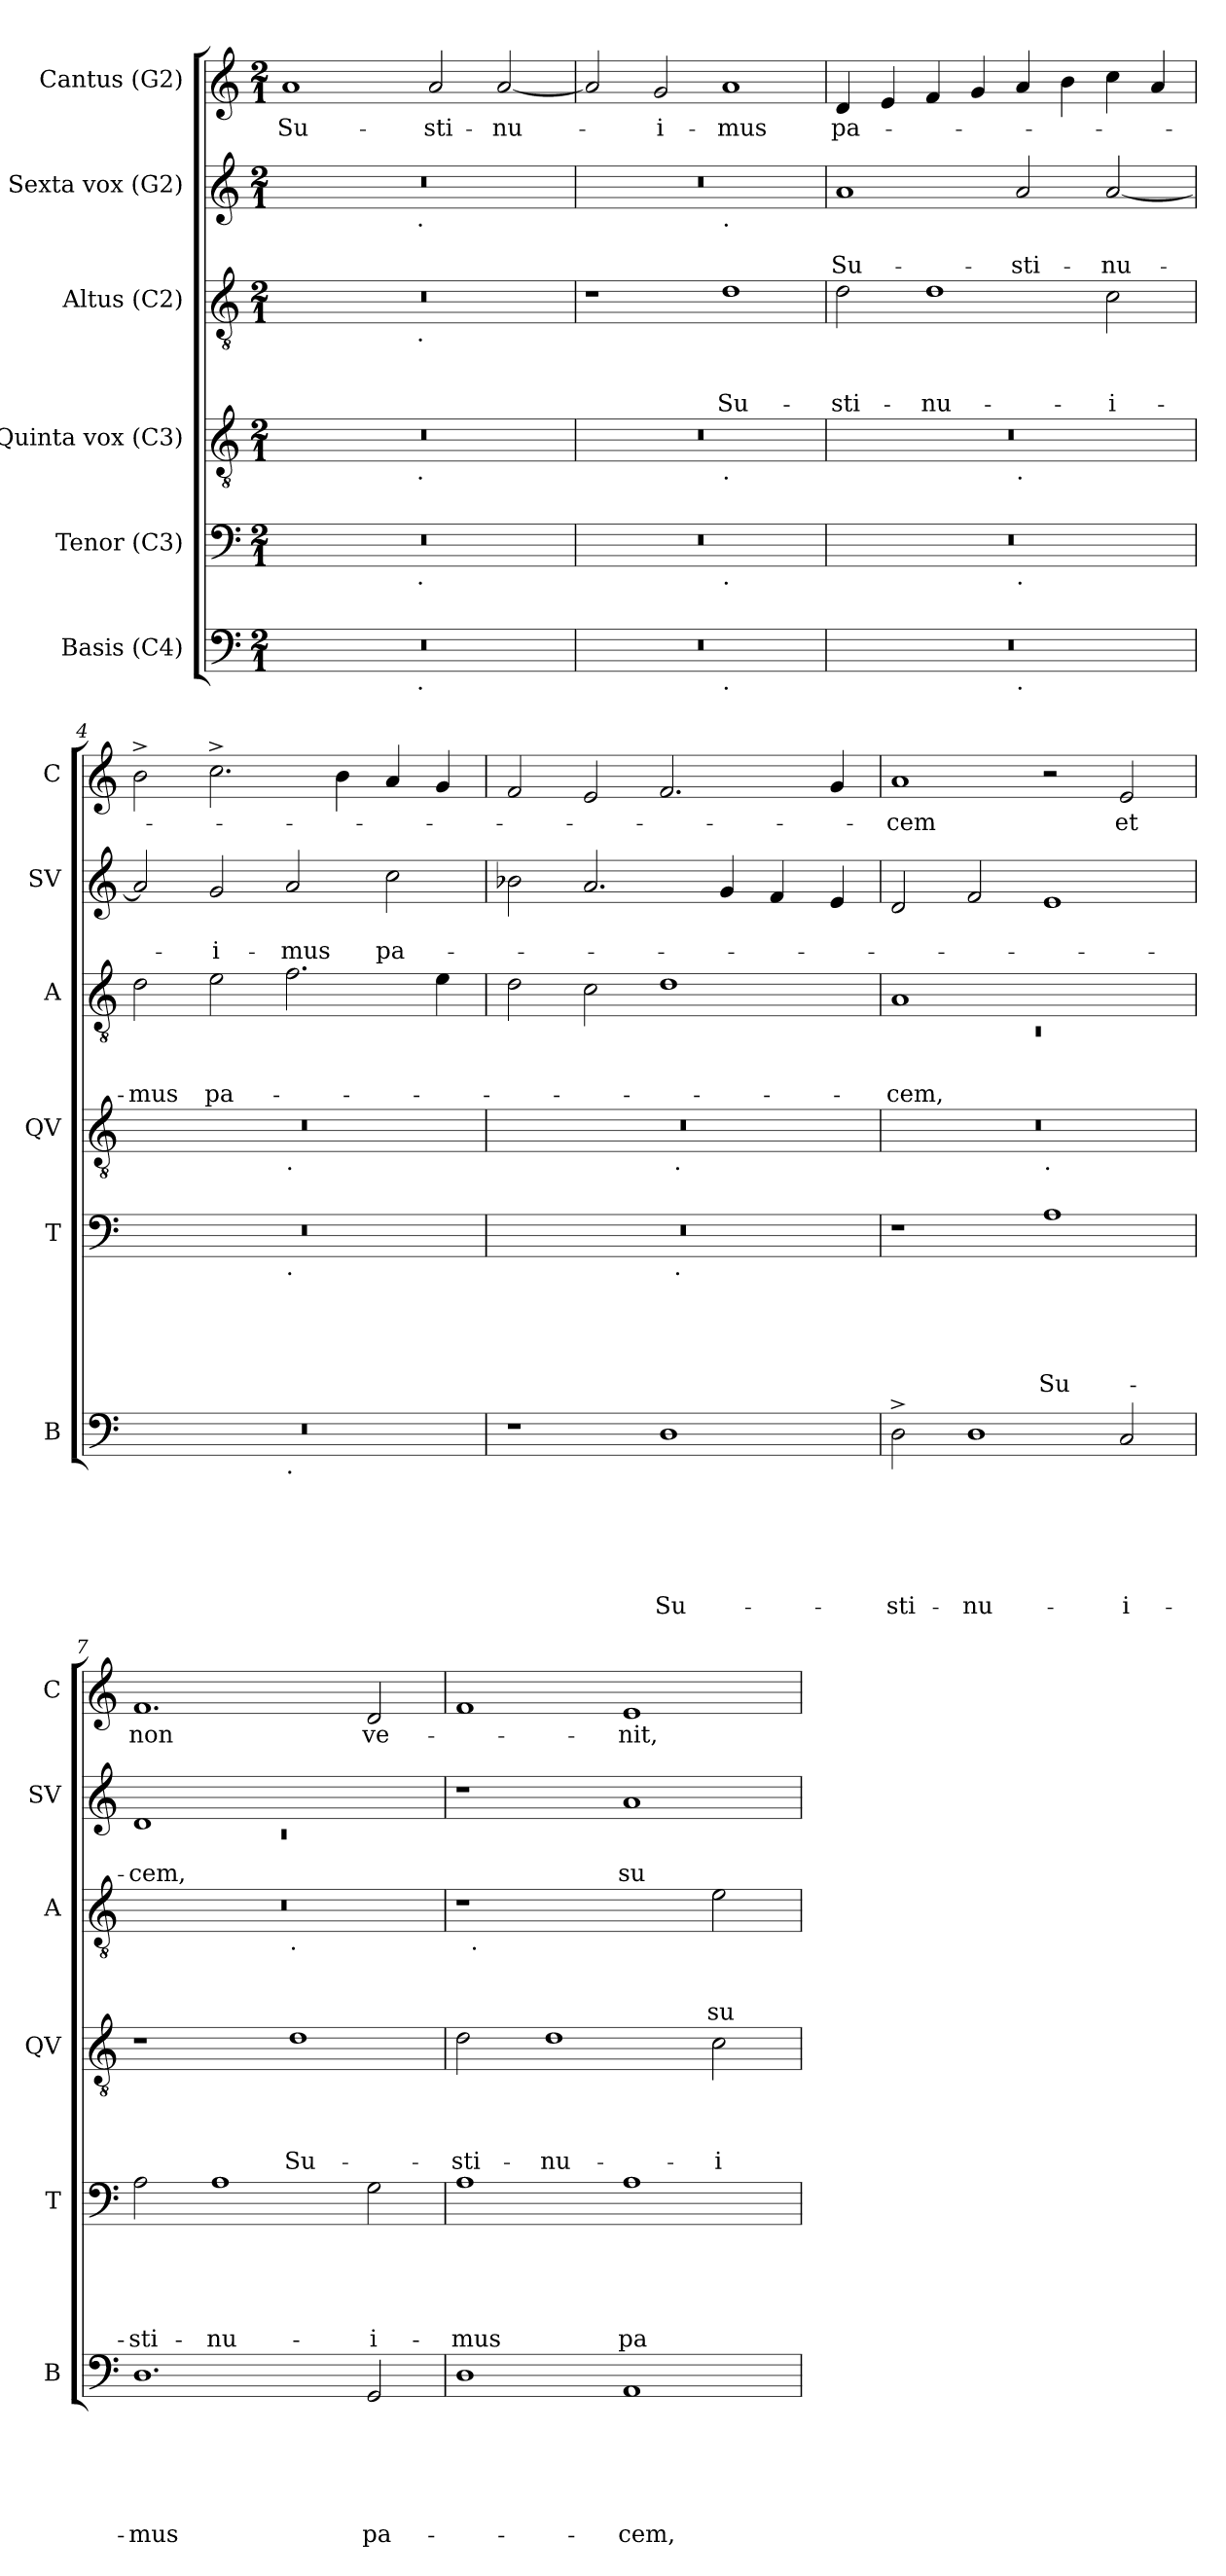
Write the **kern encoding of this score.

**kern	**text	**text	**text	**text	**text	**text	**kern	**text	**text	**text	**text	**text	**kern	**text	**text	**text	**text	**kern	**text	**text	**text	**kern	**text	**text	**kern	**text
*part6	*part6	*part6	*part6	*part6	*part6	*part6	*part5	*part5	*part5	*part5	*part5	*part5	*part4	*part4	*part4	*part4	*part4	*part3	*part3	*part3	*part3	*part2	*part2	*part2	*part1	*part1
*staff6	*staff6	*staff6	*staff6	*staff6	*staff6	*staff6	*staff5	*staff5	*staff5	*staff5	*staff5	*staff5	*staff4	*staff4	*staff4	*staff4	*staff4	*staff3	*staff3	*staff3	*staff3	*staff2	*staff2	*staff2	*staff1	*staff1
*I"Basis (C4)	*	*	*	*	*	*	*I"Tenor (C3)	*	*	*	*	*	*I"Quinta vox (C3)	*	*	*	*	*I"Altus (C2)	*	*	*	*I"Sexta vox (G2)	*	*	*I"Cantus (G2)	*
*I'B	*	*	*	*	*	*	*I'T	*	*	*	*	*	*I'QV	*	*	*	*	*I'A	*	*	*	*I'SV	*	*	*I'C	*
*clefF4	*	*	*	*	*	*	*clefF4	*	*	*	*	*	*clefGv2	*	*	*	*	*clefGv2	*	*	*	*clefG2	*	*	*clefG2	*
*k[]	*	*	*	*	*	*	*k[]	*	*	*	*	*	*k[]	*	*	*	*	*k[]	*	*	*	*k[]	*	*	*k[]	*
*C:	*	*	*	*	*	*	*C:	*	*	*	*	*	*C:	*	*	*	*	*C:	*	*	*	*C:	*	*	*C:	*
*M2/1	*	*	*	*	*	*	*M2/1	*	*	*	*	*	*M2/1	*	*	*	*	*M2/1	*	*	*	*M2/1	*	*	*M2/1	*
=1	=1	=1	=1	=1	=1	=1	=1	=1	=1	=1	=1	=1	=1	=1	=1	=1	=1	=1	=1	=1	=1	=1	=1	=1	=1	=1
!	!	!	!	!	!	!	!	!	!	!	!	!	!	!	!	!	!	!	!	!	!	!	!	!	!	!LO:LY:b
*^	*	*	*	*	*	*	*^	*	*	*	*	*	*^	*	*	*	*	*^	*	*	*	*^	*	*	*	*
0r	2ryy	.	.	.	.	.	.	0r	2ryy	.	.	.	.	.	0r	2ryy	.	.	.	.	0r	2ryy	.	.	.	0r	2ryy	.	.	1a	Su-
.	4...ryy	.	.	.	.	.	.	.	4...ryy	.	.	.	.	.	.	4...ryy	.	.	.	.	.	4...ryy	.	.	.	.	4...ryy	.	.	.	.
!	!	!	!	!	!	!	!	!	!	!	!	!	!	!	!	!	!	!	!	!	!	!	!	!	!	!	!LO:TX:b:t=.	!	!	!	!
!	!	!	!	!	!	!	!	!	!	!	!	!	!	!	!	!	!	!	!	!	!	!LO:TX:b:t=.	!	!	!	!	!	!	!	!	!
!	!	!	!	!	!	!	!	!	!	!	!	!	!	!	!	!LO:TX:b:t=.	!	!	!	!	!	!	!	!	!	!	!	!	!	!	!
!	!	!	!	!	!	!	!	!	!LO:TX:b:t=.	!	!	!	!	!	!	!	!	!	!	!	!	!	!	!	!	!	!	!	!	!	!
!	!LO:TX:b:t=.	!	!	!	!	!	!	!	!	!	!	!	!	!	!	!	!	!	!	!	!	!	!	!	!	!	!	!	!	!	!
.	1ryy	.	.	.	.	.	.	.	1ryy	.	.	.	.	.	.	1ryy	.	.	.	.	.	1ryy	.	.	.	.	1ryy	.	.	.	.
!	!	!	!	!	!	!	!	!	!	!	!	!	!	!	!	!	!	!	!	!	!	!	!	!	!	!	!	!	!	!	!LO:LY:b
.	.	.	.	.	.	.	.	.	.	.	.	.	.	.	.	.	.	.	.	.	.	.	.	.	.	.	.	.	.	2a/	-sti-
!	!	!	!	!	!	!	!	!	!	!	!	!	!	!	!	!	!	!	!	!	!	!	!	!	!	!	!	!	!	!	!LO:LY:b
.	.	.	.	.	.	.	.	.	.	.	.	.	.	.	.	.	.	.	.	.	.	.	.	.	.	.	.	.	.	[<2a/	-nu-
.	32ryy	.	.	.	.	.	.	.	32ryy	.	.	.	.	.	.	32ryy	.	.	.	.	.	32ryy	.	.	.	.	32ryy	.	.	.	.
*	*	*	*	*	*	*	*	*	*	*	*	*	*	*	*	*	*	*	*	*	*v	*v	*	*	*	*	*	*	*	*	*
=2	=2	=2	=2	=2	=2	=2	=2	=2	=2	=2	=2	=2	=2	=2	=2	=2	=2	=2	=2	=2	=2	=2	=2	=2	=2	=2	=2	=2	=2	=2
0r	1ryy	.	.	.	.	.	.	0r	1ryy	.	.	.	.	.	0r	1ryy	.	.	.	.	1r	.	.	.	0r	1ryy	.	.	2a/]	.
!	!	!	!	!	!	!	!	!	!	!	!	!	!	!	!	!	!	!	!	!	!	!	!	!	!	!	!	!	!	!LO:LY:b
.	.	.	.	.	.	.	.	.	.	.	.	.	.	.	.	.	.	.	.	.	.	.	.	.	.	.	.	.	2g/	-i-
!	!	!	!	!	!	!	!	!	!	!	!	!	!	!	!	!	!	!	!	!	!	!	!	!	!	!LO:TX:b:t=.	!	!	!	!
!	!	!	!	!	!	!	!	!	!	!	!	!	!	!	!	!LO:TX:b:t=.	!	!	!	!	!	!	!	!	!	!	!	!	!	!
!	!	!	!	!	!	!	!	!	!LO:TX:b:t=.	!	!	!	!	!	!	!	!	!	!	!	!	!	!	!	!	!	!	!	!	!
!	!LO:TX:b:t=.	!	!	!	!	!	!	!	!	!	!	!	!	!	!	!	!	!	!	!	!	!	!	!	!	!	!	!	!	!
!	!	!	!	!	!	!	!	!	!	!	!	!	!	!	!	!	!	!	!	!	!	!	!	!LO:LY:b	!	!	!	!	!	!LO:LY:b
.	1ryy	.	.	.	.	.	.	.	1ryy	.	.	.	.	.	.	1ryy	.	.	.	.	1d	.	.	Su-	.	1ryy	.	.	1a	-mus
=3	=3	=3	=3	=3	=3	=3	=3	=3	=3	=3	=3	=3	=3	=3	=3	=3	=3	=3	=3	=3	=3	=3	=3	=3	=3	=3	=3	=3	=3	=3
!	!	!	!	!	!	!	!	!	!	!	!	!	!	!	!	!	!	!	!	!	!	!	!	!LO:LY:b	!	!	!	!LO:LY:b	!	!LO:LY:b
*	*	*	*	*	*	*	*	*	*	*	*	*	*	*	*	*	*	*	*	*	*	*	*	*	*v	*v	*	*	*	*
0r	1ryy	.	.	.	.	.	.	0r	1ryy	.	.	.	.	.	0r	1ryy	.	.	.	.	2d\	.	.	-sti-	1a	.	Su-	4d/	pa-
.	.	.	.	.	.	.	.	.	.	.	.	.	.	.	.	.	.	.	.	.	.	.	.	.	.	.	.	4e/	.
!	!	!	!	!	!	!	!	!	!	!	!	!	!	!	!	!	!	!	!	!	!	!	!	!LO:LY:b	!	!	!	!	!
.	.	.	.	.	.	.	.	.	.	.	.	.	.	.	.	.	.	.	.	.	1d	.	.	-nu-	.	.	.	4f/	.
.	.	.	.	.	.	.	.	.	.	.	.	.	.	.	.	.	.	.	.	.	.	.	.	.	.	.	.	4g/	.
!	!	!	!	!	!	!	!	!	!	!	!	!	!	!	!	!LO:TX:b:t=.	!	!	!	!	!	!	!	!	!	!	!	!	!
!	!	!	!	!	!	!	!	!	!LO:TX:b:t=.	!	!	!	!	!	!	!	!	!	!	!	!	!	!	!	!	!	!	!	!
!	!LO:TX:b:t=.	!	!	!	!	!	!	!	!	!	!	!	!	!	!	!	!	!	!	!	!	!	!	!	!	!	!	!	!
!	!	!	!	!	!	!	!	!	!	!	!	!	!	!	!	!	!	!	!	!	!	!	!	!	!	!	!LO:LY:b	!	!
.	1ryy	.	.	.	.	.	.	.	1ryy	.	.	.	.	.	.	1ryy	.	.	.	.	.	.	.	.	2a/	.	-sti-	4a/	.
.	.	.	.	.	.	.	.	.	.	.	.	.	.	.	.	.	.	.	.	.	.	.	.	.	.	.	.	4b\	.
!	!	!	!	!	!	!	!	!	!	!	!	!	!	!	!	!	!	!	!	!	!	!	!	!LO:LY:b	!	!	!LO:LY:b	!	!
.	.	.	.	.	.	.	.	.	.	.	.	.	.	.	.	.	.	.	.	.	2c\	.	.	-i-	[<2a/	.	-nu-	4cc\	.
.	.	.	.	.	.	.	.	.	.	.	.	.	.	.	.	.	.	.	.	.	.	.	.	.	.	.	.	4a/	.
=4	=4	=4	=4	=4	=4	=4	=4	=4	=4	=4	=4	=4	=4	=4	=4	=4	=4	=4	=4	=4	=4	=4	=4	=4	=4	=4	=4	=4	=4
!	!	!	!	!	!	!	!	!	!	!	!	!	!	!	!	!	!	!	!	!	!	!	!	!LO:LY:b	!	!	!	!	!
0r	1ryy	.	.	.	.	.	.	0r	1ryy	.	.	.	.	.	0r	1ryy	.	.	.	.	2d\	.	.	-mus	2a/]	.	.	2b^>\	.
!	!	!	!	!	!	!	!	!	!	!	!	!	!	!	!	!	!	!	!	!	!	!	!	!LO:LY:b	!	!	!LO:LY:b	!	!
.	.	.	.	.	.	.	.	.	.	.	.	.	.	.	.	.	.	.	.	.	2e\	.	.	pa-	2g/	.	-i-	2.cc^>\	.
!	!	!	!	!	!	!	!	!	!	!	!	!	!	!	!	!LO:TX:b:t=.	!	!	!	!	!	!	!	!	!	!	!	!	!
!	!	!	!	!	!	!	!	!	!LO:TX:b:t=.	!	!	!	!	!	!	!	!	!	!	!	!	!	!	!	!	!	!	!	!
!	!LO:TX:b:t=.	!	!	!	!	!	!	!	!	!	!	!	!	!	!	!	!	!	!	!	!	!	!	!	!	!	!	!	!
!	!	!	!	!	!	!	!	!	!	!	!	!	!	!	!	!	!	!	!	!	!	!	!	!	!	!	!LO:LY:b	!	!
.	1ryy	.	.	.	.	.	.	.	1ryy	.	.	.	.	.	.	1ryy	.	.	.	.	2.f\	.	.	.	2a/	.	-mus	.	.
.	.	.	.	.	.	.	.	.	.	.	.	.	.	.	.	.	.	.	.	.	.	.	.	.	.	.	.	4b\	.
!	!	!	!	!	!	!	!	!	!	!	!	!	!	!	!	!	!	!	!	!	!	!	!	!	!	!	!LO:LY:b	!	!
.	.	.	.	.	.	.	.	.	.	.	.	.	.	.	.	.	.	.	.	.	.	.	.	.	2cc\	.	pa-	4a/	.
.	.	.	.	.	.	.	.	.	.	.	.	.	.	.	.	.	.	.	.	.	4e\	.	.	.	.	.	.	4g/	.
*v	*v	*	*	*	*	*	*	*	*	*	*	*	*	*	*	*	*	*	*	*	*	*	*	*	*	*	*	*	*
!!LO:LB:g=z
=5	=5	=5	=5	=5	=5	=5	=5	=5	=5	=5	=5	=5	=5	=5	=5	=5	=5	=5	=5	=5	=5	=5	=5	=5	=5	=5	=5	=5
1r	.	.	.	.	.	.	0r	1ryy	.	.	.	.	.	0r	1ryy	.	.	.	.	2d\	.	.	.	2b-X\	.	.	2f/	.
.	.	.	.	.	.	.	.	.	.	.	.	.	.	.	.	.	.	.	.	2c\	.	.	.	2.a/	.	.	2e/	.
!	!	!	!	!	!	!LO:LY:b	!	!	!	!	!	!	!	!	!	!	!	!	!	!	!	!	!	!	!	!	!	!
1D	.	.	.	.	.	Su-	.	32ryy	.	.	.	.	.	.	32ryy	.	.	.	.	1d	.	.	.	.	.	.	2.f/	.
!	!	!	!	!	!	!	!	!	!	!	!	!	!	!	!LO:TX:b:t=.	!	!	!	!	!	!	!	!	!	!	!	!	!
!	!	!	!	!	!	!	!	!LO:TX:b:t=.	!	!	!	!	!	!	!	!	!	!	!	!	!	!	!	!	!	!	!	!
.	.	.	.	.	.	.	.	2ryy	.	.	.	.	.	.	2ryy	.	.	.	.	.	.	.	.	.	.	.	.	.
.	.	.	.	.	.	.	.	.	.	.	.	.	.	.	.	.	.	.	.	.	.	.	.	4g/	.	.	.	.
.	.	.	.	.	.	.	.	.	.	.	.	.	.	.	.	.	.	.	.	.	.	.	.	4f/	.	.	.	.
.	.	.	.	.	.	.	.	4...ryy	.	.	.	.	.	.	4...ryy	.	.	.	.	.	.	.	.	.	.	.	.	.
.	.	.	.	.	.	.	.	.	.	.	.	.	.	.	.	.	.	.	.	.	.	.	.	4e/	.	.	4g/	.
=6	=6	=6	=6	=6	=6	=6	=6	=6	=6	=6	=6	=6	=6	=6	=6	=6	=6	=6	=6	=6	=6	=6	=6	=6	=6	=6	=6	=6
*	*	*	*	*	*	*	*	*	*	*	*	*	*	*	*	*	*	*	*	*^	*	*	*	*	*	*	*	*
!	!	!	!	!	!	!LO:LY:b	!	!	!	!	!	!	!	!	!	!	!	!	!	!	!LO:N:vis=1	!	!	!LO:LY:b	!	!	!	!	!LO:LY:b
*	*	*	*	*	*	*	*v	*v	*	*	*	*	*	*	*	*	*	*	*	*	*	*	*	*	*	*	*	*	*
2D^>\	.	.	.	.	.	-sti-	1r	.	.	.	.	.	0r	1ryy	.	.	.	.	1A	0rC	.	.	-cem,	2d/	.	.	1a	-cem
!	!	!	!	!	!	!LO:LY:b	!	!	!	!	!	!	!	!	!	!	!	!	!	!	!	!	!	!	!	!	!	!
1D	.	.	.	.	.	-nu-	.	.	.	.	.	.	.	.	.	.	.	.	.	.	.	.	.	2f/	.	.	.	.
!	!	!	!	!	!	!	!	!	!	!	!	!	!	!LO:TX:b:t=.	!	!	!	!	!	!	!	!	!	!	!	!	!	!
!	!	!	!	!	!	!	!	!	!	!	!	!LO:LY:b	!	!	!	!	!	!	!	!	!	!	!	!	!	!	!	!
.	.	.	.	.	.	.	1A	.	.	.	.	Su-	.	1ryy	.	.	.	.	1ryy	.	.	.	.	1e	.	.	2r	.
!	!	!	!	!	!	!LO:LY:b	!	!	!	!	!	!	!	!	!	!	!	!	!	!	!	!	!	!	!	!	!	!LO:LY:b
2C/	.	.	.	.	.	-i-	.	.	.	.	.	.	.	.	.	.	.	.	.	.	.	.	.	.	.	.	2e/	et
=7	=7	=7	=7	=7	=7	=7	=7	=7	=7	=7	=7	=7	=7	=7	=7	=7	=7	=7	=7	=7	=7	=7	=7	=7	=7	=7	=7	=7
*	*	*	*	*	*	*	*	*	*	*	*	*	*	*	*	*	*	*	*	*	*	*	*	*^	*	*	*	*
!	!	!	!	!	!	!LO:LY:b	!	!	!	!	!	!LO:LY:b	!	!	!	!	!	!	!	!	!	!	!	!	!LO:N:vis=1	!	!LO:LY:b	!	!LO:LY:b
*	*	*	*	*	*	*	*	*	*	*	*	*	*v	*v	*	*	*	*	*	*	*	*	*	*	*	*	*	*	*
1.D	.	.	.	.	.	-mus	2A\	.	.	.	.	-sti-	1r	.	.	.	.	0r	1ryy	.	.	.	1d	0rc	.	-cem,	1.f	non
!	!	!	!	!	!	!	!	!	!	!	!	!LO:LY:b	!	!	!	!	!	!	!	!	!	!	!	!	!	!	!	!
.	.	.	.	.	.	.	1A	.	.	.	.	-nu-	.	.	.	.	.	.	.	.	.	.	.	.	.	.	.	.
!	!	!	!	!	!	!	!	!	!	!	!	!	!	!	!	!	!	!	!LO:TX:b:t=.	!	!	!	!	!	!	!	!	!
!	!	!	!	!	!	!	!	!	!	!	!	!	!	!	!	!	!LO:LY:b	!	!	!	!	!	!	!	!	!	!	!
.	.	.	.	.	.	.	.	.	.	.	.	.	1d	.	.	.	Su-	.	1ryy	.	.	.	1ryy	.	.	.	.	.
!	!	!	!	!	!	!LO:LY:b	!	!	!	!	!	!LO:LY:b	!	!	!	!	!	!	!	!	!	!	!	!	!	!	!	!LO:LY:b
2GG/	.	.	.	.	.	pa-	2G\	.	.	.	.	-i-	.	.	.	.	.	.	.	.	.	.	.	.	.	.	2d/	ve-
*	*	*	*	*	*	*	*	*	*	*	*	*	*	*	*	*	*	*	*	*	*	*	*v	*v	*	*	*	*
=8	=8	=8	=8	=8	=8	=8	=8	=8	=8	=8	=8	=8	=8	=8	=8	=8	=8	=8	=8	=8	=8	=8	=8	=8	=8	=8	=8
!	!	!	!	!	!	!	!	!	!	!	!	!LO:LY:b	!	!	!	!	!LO:LY:b	!	!	!	!	!	!	!	!	!	!
1D	.	.	.	.	.	.	1A	.	.	.	.	-mus	2d\	.	.	.	-sti-	1r	32ryy	.	.	.	1r	.	.	1f	.
!	!	!	!	!	!	!	!	!	!	!	!	!	!	!	!	!	!	!	!LO:TX:b:t=.	!	!	!	!	!	!	!	!
.	.	.	.	.	.	.	.	.	.	.	.	.	.	.	.	.	.	.	1ryy	.	.	.	.	.	.	.	.
!	!	!	!	!	!	!	!	!	!	!	!	!	!	!	!	!	!LO:LY:b	!	!	!	!	!	!	!	!	!	!
.	.	.	.	.	.	.	.	.	.	.	.	.	1d	.	.	.	-nu-	.	.	.	.	.	.	.	.	.	.
!	!	!	!	!	!	!LO:LY:b	!	!	!	!	!	!LO:LY:b	!	!	!	!	!	!	!	!	!	!	!	!	!LO:LY:b	!	!LO:LY:b
1AA	.	.	.	.	.	-cem,	1A	.	.	.	.	pa-	.	.	.	.	.	2ryy	.	.	.	.	1a	.	su-	1e	-nit,
.	.	.	.	.	.	.	.	.	.	.	.	.	.	.	.	.	.	.	2ryy	.	.	.	.	.	.	.	.
!	!	!	!	!	!	!	!	!	!	!	!	!	!	!	!	!	!LO:LY:b	!	!	!	!	!LO:LY:b	!	!	!	!	!
.	.	.	.	.	.	.	.	.	.	.	.	.	2c\	.	.	.	-i-	2e\	.	.	.	su-	.	.	.	.	.
.	.	.	.	.	.	.	.	.	.	.	.	.	.	.	.	.	.	.	4...ryy	.	.	.	.	.	.	.	.
*	*	*	*	*	*	*	*	*	*	*	*	*	*	*	*	*	*	*v	*v	*	*	*	*	*	*	*	*
=	=	=	=	=	=	=	=	=	=	=	=	=	=	=	=	=	=	=	=	=	=	=	=	=	=	=
*-	*-	*-	*-	*-	*-	*-	*-	*-	*-	*-	*-	*-	*-	*-	*-	*-	*-	*-	*-	*-	*-	*-	*-	*-	*-	*-
